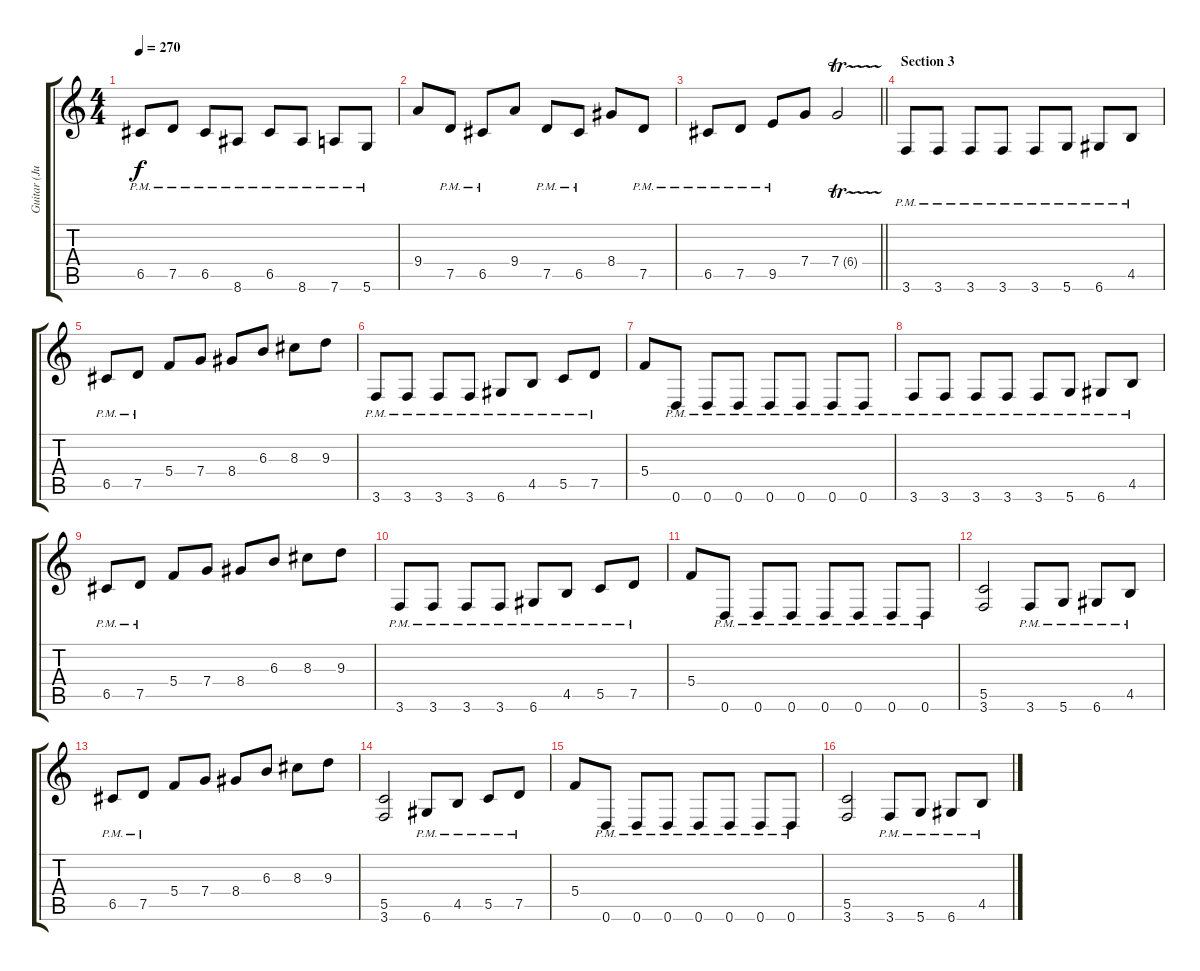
\track ("Guitar (Juha)" "Guitar (Ju") {instrument distortionguitar}
\staff {score tabs}
\tuning (D4 A3 F3 C3 G2 D2) {hide}
\ts (4 4)
\tempo 270
\clef g2
\ks c
6.5{pm}.8{dy f} 7.5{pm}.8 6.5{pm}.8 8.6{pm}.8 6.5{pm}.8 8.6{pm}.8 7.6{pm}.8 5.6{pm}.8 |
9.4.8 7.5{pm}.8 6.5{pm}.8 9.4.8 7.5{pm}.8 6.5{pm}.8 8.4.8 7.5{pm}.8 |
\barLineRight lightlight
6.5{pm}.8 7.5{pm}.8 9.5{pm}.8 7.4.8 7.4{tr (6 32)}.2 |
\section ("" "Section 3")
3.6{pm}.8 3.6{pm}.8 3.6{pm}.8 3.6{pm}.8 3.6{pm}.8 5.6{pm}.8 6.6{pm}.8 4.5{pm}.8 |
6.5{pm}.8 7.5{pm}.8 5.4.8 7.4.8 8.4.8 6.3.8 8.3.8 9.3.8 |
3.6{pm}.8 3.6{pm}.8 3.6{pm}.8 3.6{pm}.8 6.6{pm}.8 4.5{pm}.8 5.5{pm}.8 7.5{pm}.8 |
5.4.8 0.6{pm}.8 0.6{pm}.8 0.6{pm}.8 0.6{pm}.8 0.6{pm}.8 0.6{pm}.8 0.6{pm}.8 |
3.6{pm}.8 3.6{pm}.8 3.6{pm}.8 3.6{pm}.8 3.6{pm}.8 5.6{pm}.8 6.6{pm}.8 4.5{pm}.8 |
6.5{pm}.8 7.5{pm}.8 5.4.8 7.4.8 8.4.8 6.3.8 8.3.8 9.3.8 |
3.6{pm}.8 3.6{pm}.8 3.6{pm}.8 3.6{pm}.8 6.6{pm}.8 4.5{pm}.8 5.5{pm}.8 7.5{pm}.8 |
5.4.8 0.6{pm}.8 0.6{pm}.8 0.6{pm}.8 0.6{pm}.8 0.6{pm}.8 0.6{pm}.8 0.6{pm}.8 |
(5.5 3.6).2 3.6{pm}.8 5.6{pm}.8 6.6{pm}.8 4.5{pm}.8 |
6.5{pm}.8 7.5{pm}.8 5.4.8 7.4.8 8.4.8 6.3.8 8.3.8 9.3.8 |
(5.5 3.6).2 6.6{pm}.8 4.5{pm}.8 5.5{pm}.8 7.5{pm}.8 |
5.4.8 0.6{pm}.8 0.6{pm}.8 0.6{pm}.8 0.6{pm}.8 0.6{pm}.8 0.6{pm}.8 0.6{pm}.8 |
(5.5 3.6).2 3.6{pm}.8 5.6{pm}.8 6.6{pm}.8 4.5{pm}.8
